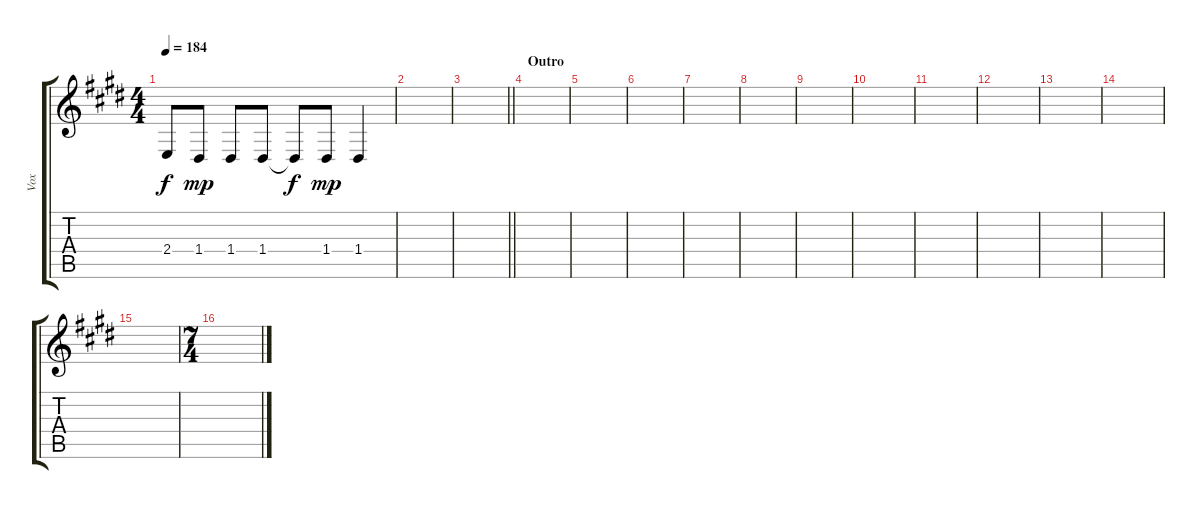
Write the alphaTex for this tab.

\track ("Vox" "Vox") {instrument altosax}
\staff {score tabs}
\tuning (E4 B3 G3 D3 A2 E2) {hide}
\ts (4 4)
\tempo 184
\clef g2
\ks c#minor
2.4{t}.8{dy f} 1.4.8{dy mp} 1.4.8 1.4.8 1.4{t}.8{dy f} 1.4.8{dy mp} 1.4.4 |
|
\barLineRight lightlight
|
\section ("" "Outro")
|
|
|
|
|
|
|
|
|
|
|
|
\ts (7 4)
